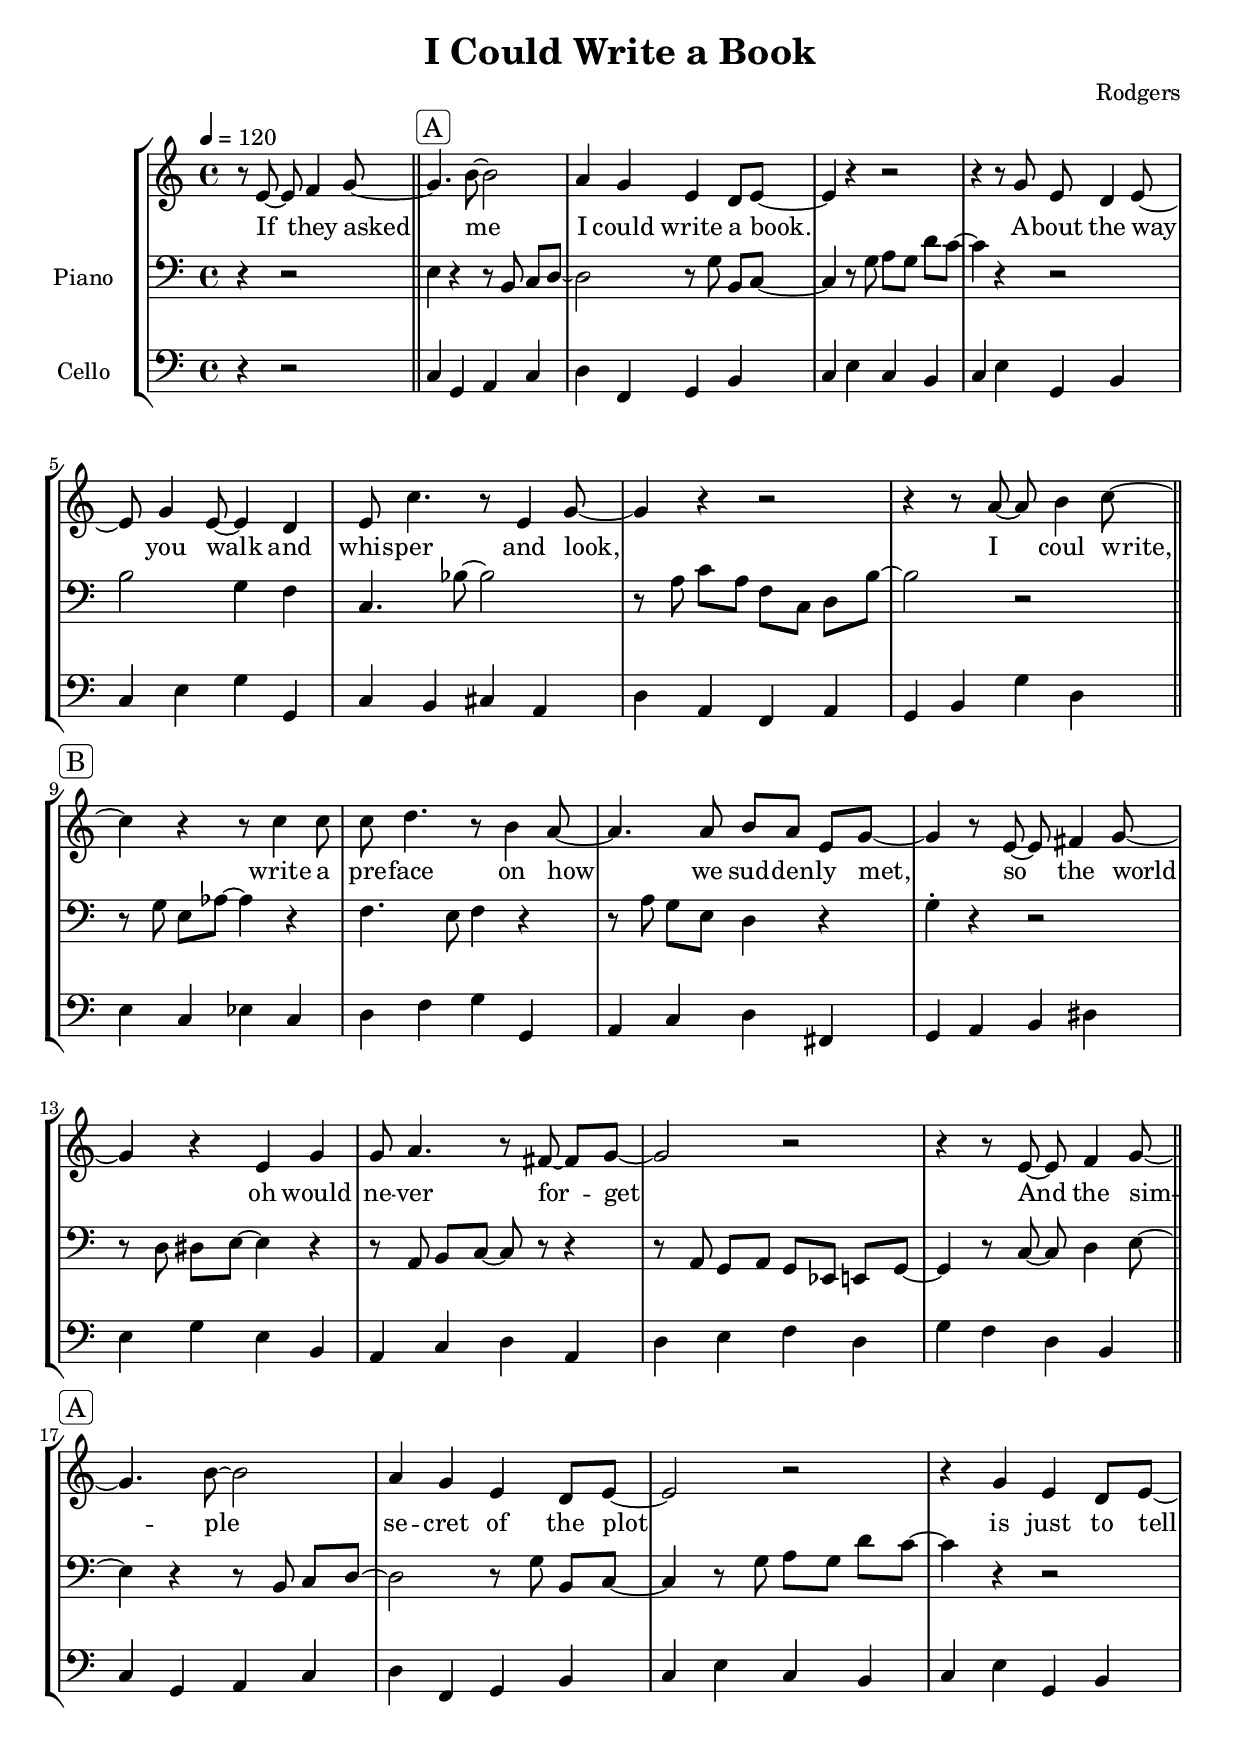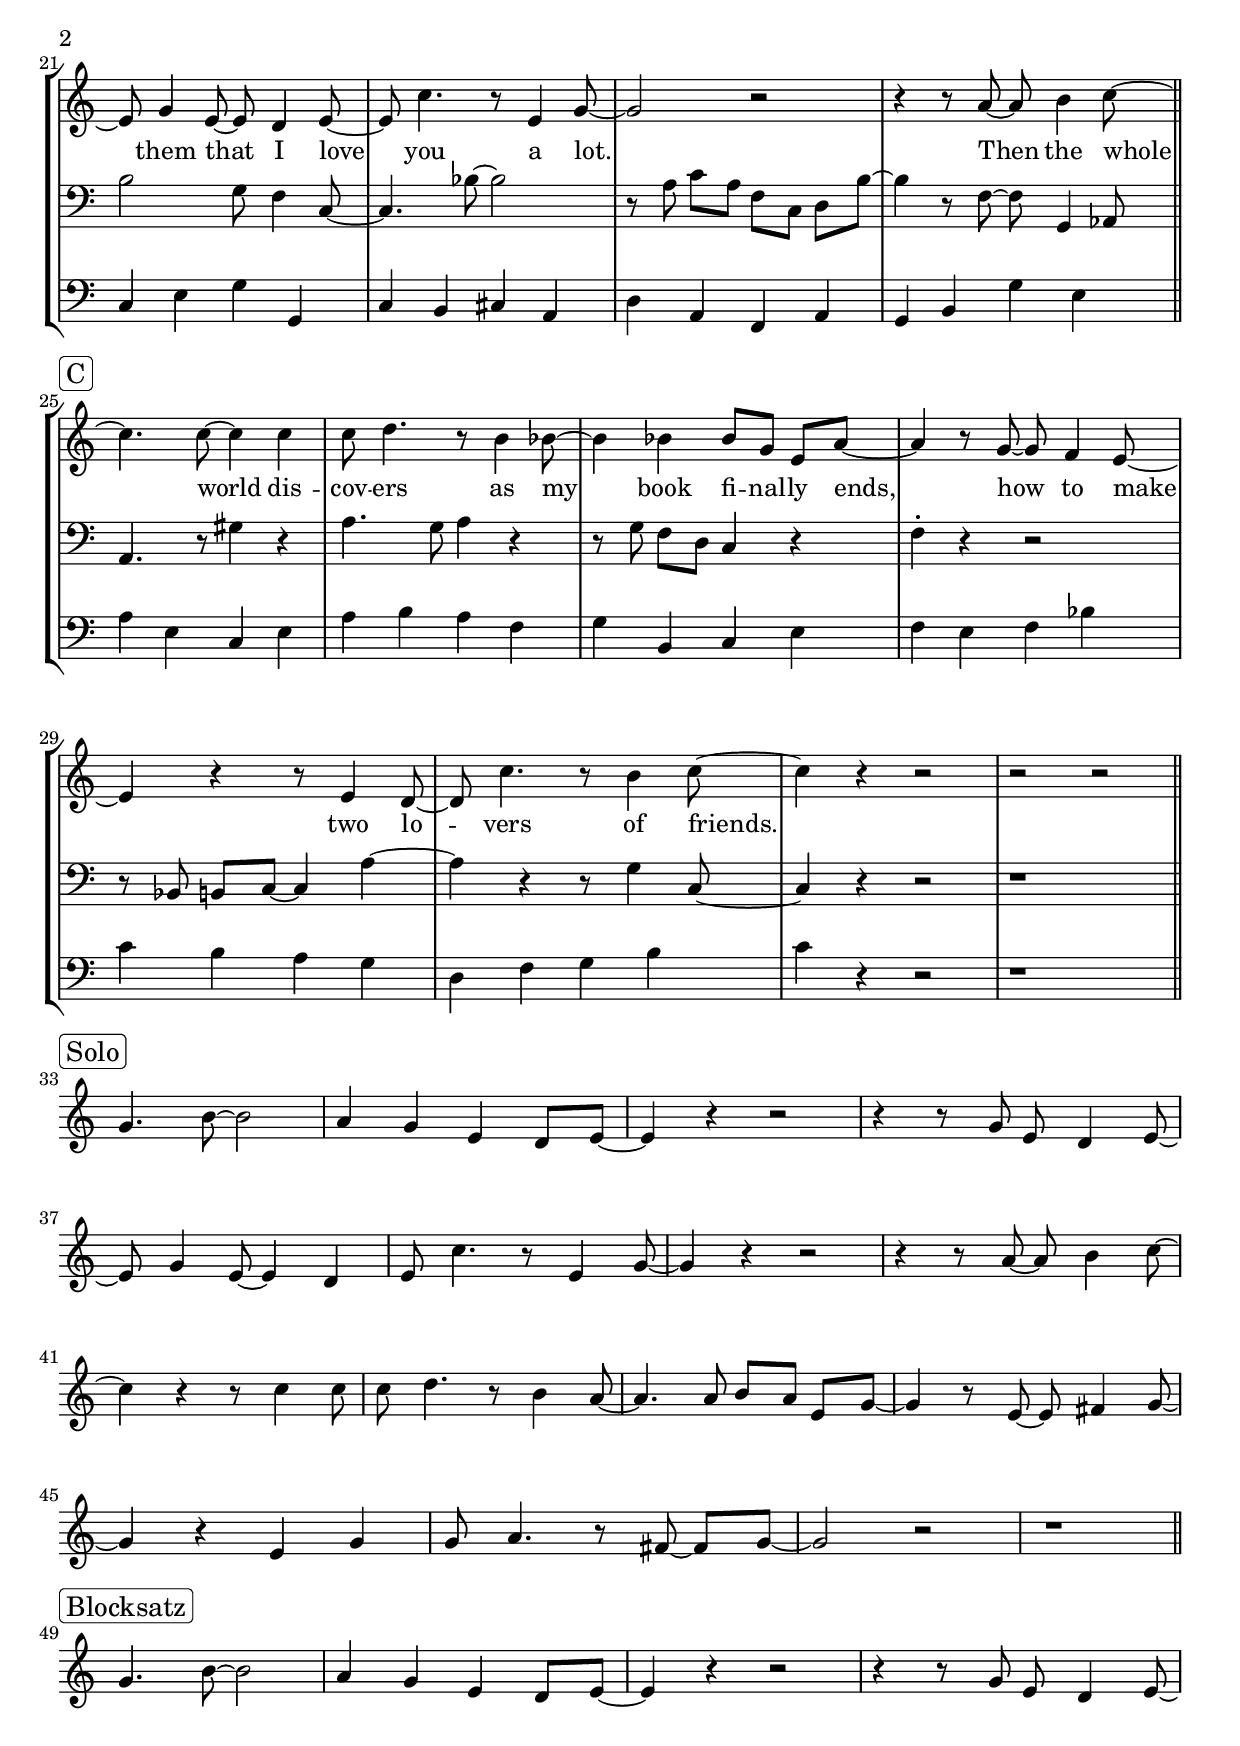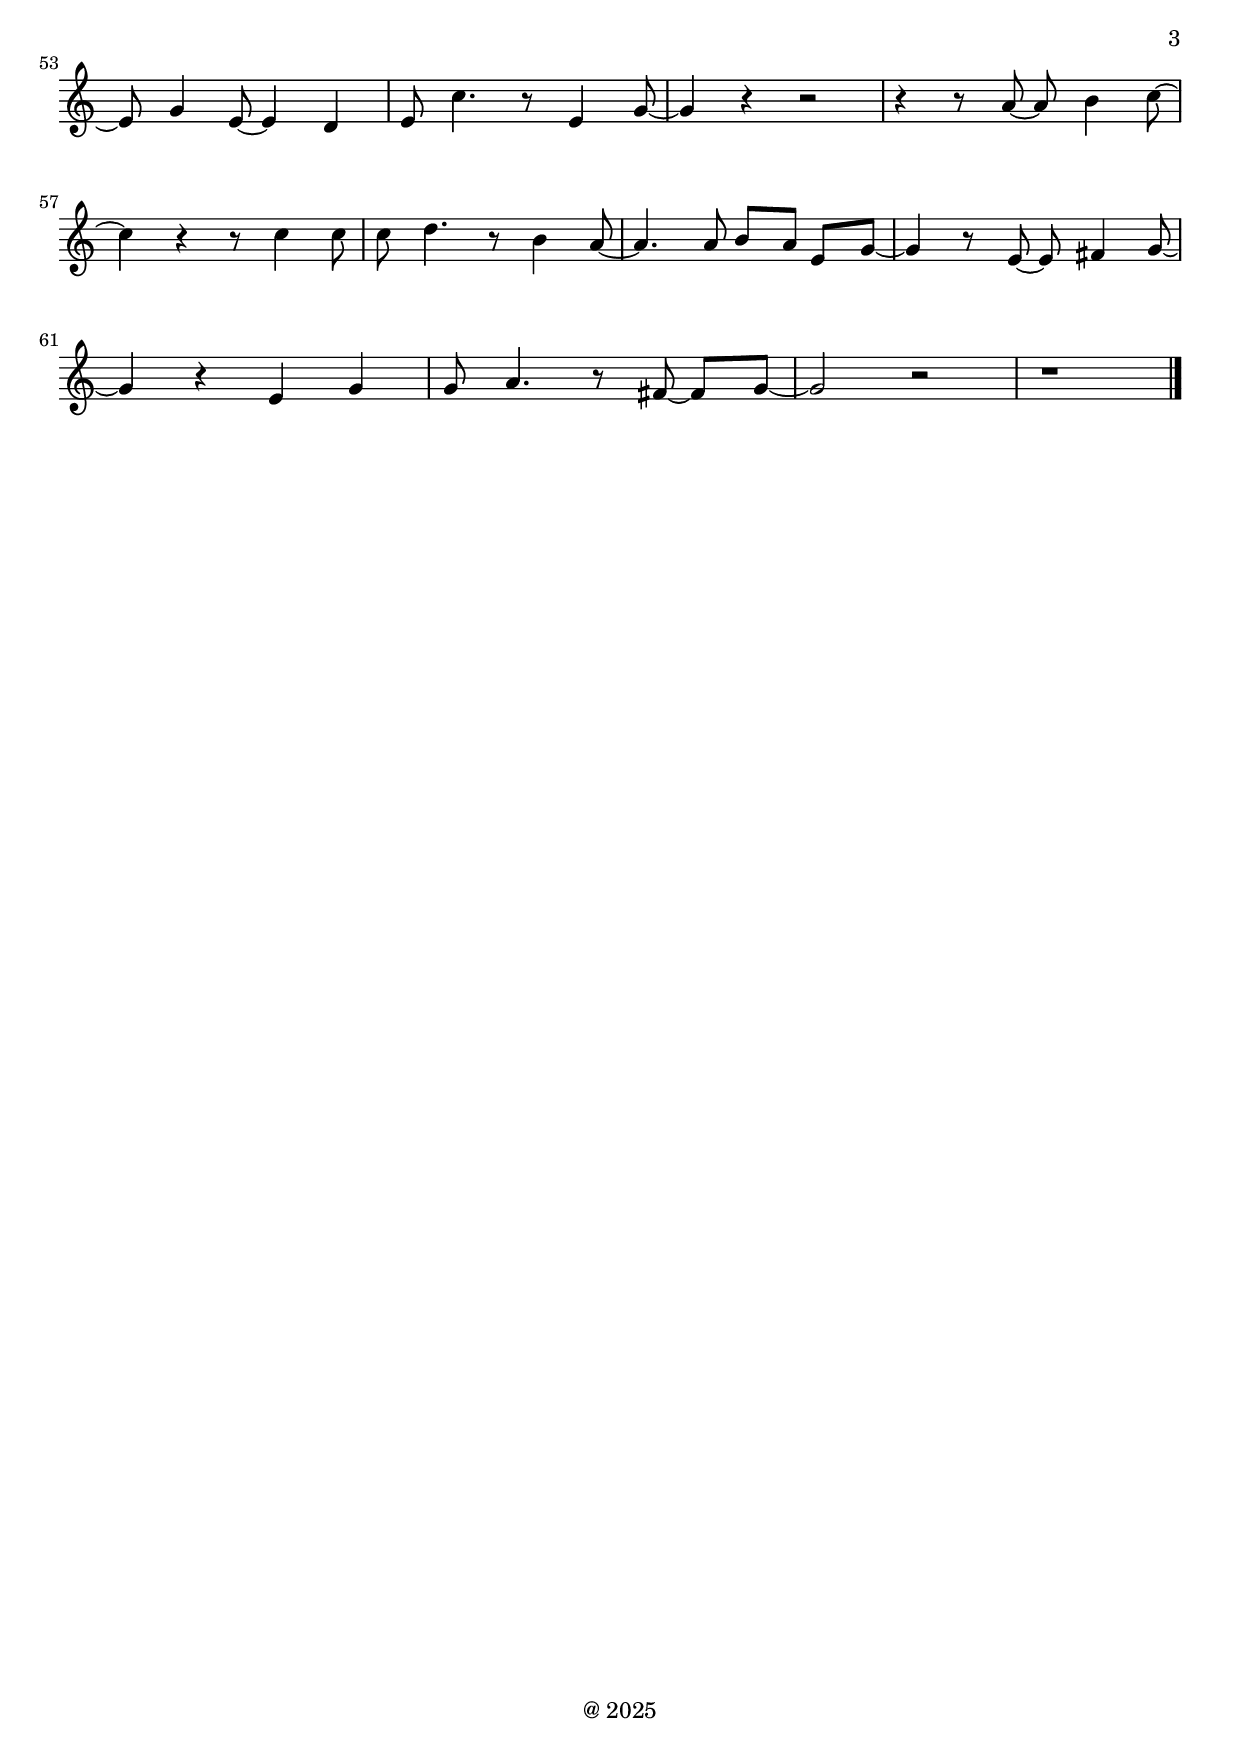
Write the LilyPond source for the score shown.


\include "swing.ly"

global= {
  \time 4/4
  \key c \major
  \tempo 4 = 120
  \version "2.24.4"
  \set Score.voltaSpannerDuration = #(ly:make-moment 1)
}

\header {
  title = "I Could Write a Book"
  composer = "Rodgers"
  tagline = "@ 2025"
}

text = \lyricmode {

  % Teil A
  If they asked me I could write a book. 
  A -- bout the way you walk and whis -- per and look, 

  % Teil B 
  % Added: write, finally, oh
  I coul write, write a pre -- face on how we sud -- den -- ly met, 
  so the world oh would ne -- ver for -- get

  % Teil A
  And the sim -- ple se -- cret of the plot
  is just to tell them that I love you a lot. 

  % Teil C
  % Adeed: whole, finally
  Then the whole world dis -- cov -- ers as my book fi -- nal -- ly ends, 
  how to make two lo -- vers of friends.

}



melodyOne = \relative c' {
\tripletFeel 8 {
  % Upbeat
  \partial 2.  r8 e8~ e8 f4 g8~ |

  % A Teil (aa)
  \sectionLabel \markup { \rounded-box \line { A } }
  \section

  g4. b8~ b2 | a4 g4 e4 d8 e8~ | e4 r4 r2 | r4 r8 g8 e d4 e8~ | 
  \break
  e8 g4 e8~ e4 d | e8 c'4. r8 e,4 g8~ | g4 r4 r2 | r4 r8 a8~ a b4 c8~ | 
  \break


  % B Teil (bb)
  \sectionLabel \markup { \rounded-box \line { B } }
  \section

  c4 r4 r8 c4 c8 | c8 d4. r8 b4 a8~ | a4. a8 b a e g~ | g4 r8 e8~ e8 fis4 g8~ | 
  \break 
  g4 r4 e4 g4  | g8 a4. r8 fis8~ fis g~ | g2 r2 | r4  r8 e8~ e8 f4 g8~ |
  \break

  % A Teil (aa)
  % Changed Rhythm to fit text; i.e. love needs more time that whis-, or Is
  % just more time that A-bout
  \sectionLabel \markup { \rounded-box \line { A } }
  \section

  g4. b8~ b2 | a4 g4 e4 d8 e8~ | e2 r2 | r4 g4 e4 d8 e8~ |
  \break
  e8 g4 e8~ e8 d4 e8~ | e8 c'4. r8 e,4 g8~ | g2 r2 | r4 r8 a8~ a b4 c8~ |
  \break

  % C Teil (cc)
  \sectionLabel \markup { \rounded-box \line { C } }
  \section

  c4. c8~ c4 c4 | c8 d4. r8 b4 bes8~ | bes4 bes bes8 g e a8~ | a4 r8 g8~ g8 f4 e8~ |
  \break
  e4 r4 r8 e4 d8~ | d c'4. r8 b4 c8~ | c4 r4 r2 | r2 r2 |
  \break


  % Solo
  \sectionLabel \markup { \rounded-box \line { Solo } }
  \section

  g4. b8~ b2 | a4 g4 e4 d8 e8~ | e4 r4 r2 | r4 r8 g8 e d4 e8~ | 
  \break
  e8 g4 e8~ e4 d | e8 c'4. r8 e,4 g8~ | g4 r4 r2 | r4 r8 a8~ a b4 c8~ | 
  \break
  c4 r4 r8 c4 c8 | c8 d4. r8 b4 a8~ | a4. a8 b a e g~ | g4 r8 e8~ e8 fis4 g8~ | 
  \break 
  g4 r4 e4 g4  | g8 a4. r8 fis8~ fis g~ | g2 r2 | r1 |
  \break

  \break

  % Blocksatz
  \sectionLabel \markup { \rounded-box \line { Blocksatz } }
  \section

  g4. b8~ b2 | a4 g4 e4 d8 e8~ | e4 r4 r2 | r4 r8 g8 e d4 e8~ | 
  \break
  e8 g4 e8~ e4 d | e8 c'4. r8 e,4 g8~ | g4 r4 r2 | r4 r8 a8~ a b4 c8~ | 
  \break
  c4 r4 r8 c4 c8 | c8 d4. r8 b4 a8~ | a4. a8 b a e g~ | g4 r8 e8~ e8 fis4 g8~ | 
  \break 
  g4 r4 e4 g4  | g8 a4. r8 fis8~ fis g~ | g2 r2 | r1 |
  \break

  \bar "|."

  
}}


melodyTwo = \new Voice \relative c {
\tripletFeel 8 {
  \clef bass 
  % Upbeat
  \partial 2. r4 r2 |

  % A Teil (aa)
  \section
  e4 r4 r8 b c d8~ | d2 r8 g b, c~ | c4 r8 g'8 a g d' c8~ | c4 r4 r2 |
  b2 g4 f | c4. bes'8~ bes2 | r8 a8 c8 a8 f8 c d b'~ | b2 r2 | 

  % B Teil (bb)
  \section
  % Should there be rest 4.
  r8 g8 e8 as8~ as4 r4 | f4. e8 f4 r4 | r8 a g e d4 r4 | g4-. r4 r2 |
  r8 d dis e~ e4 r4 | r8 a, b c~ c r8 r4 | r8 a g a g es e g~ | g4 r8 c8~ c d4 e8~ | 

  % A Teil (aa)
  \section
  e4 r4 r8 b c d8~ | d2 r8 g b, c~ | c4 r8 g'8 a g d' c8~ | c4 r4 r2 |
  b2 g8 f4 c8~  | c4. bes'8~ bes2 | r8 a8 c8 a8 f8 c d b'~ | b4 r8 f8~ f g,4 as8 | 

  % C Teil (cc)
  \section
  a4. r8 gis'4 r4 | a4. g8 a4 r4 | r8 g f d c4 r4 | f4-. r4 r2 |
  r8 bes, b c~ c4 a'4~ | a4 r4 r8 g4 c,8~ | c4 r4 r2 | r1 |

  \section

  
}}

melodyThree = \new Voice \relative c' {

  % Upbeat
  \partial 2. r4 r8 e8 f8 g8~ |

  % A Teil (aa)
  \section
  g4 r4 r8 c8 b c | a8 g4. r8 e8 d e8~| 
  e4 r4 r8 dis8~ \accent dis e8~ | e8 g8 r4 r8  d8 dis e~ |
  e4 r4  r8 g8 e d | e8 c'4. r8 dis,8 e g~ |
  g4 r4 r8 fis8~ \accent fis a~ | a8 g r4 r8 a8 c b | \break

  % B Teil (bb)
  \section
  d8 c4. r4 r8 c8~  | c8 d4.  r8  b8 a b | 
  a8 a4. r8 es8~ \accent es d8~ | d8 g8 r4 r8 e!8 fis b | 
  a8 g4. r4 r8 g8~ | g8 a4.  r8 e g fis8 | a8 a4. r8 a8 \accent  b8 g~ |
  g4 r4 r8 e8 f g |  \break

  % A Teil (aa)
  \section
  g4 r4 r8 c8 b c | a8 g4. r8 e8 d e8~| 
  e4 r4 r8 dis8~ \accent dis e8~ | e8 g8 r4 r8  d8 dis e~ |
  e4 r4  r8 g8 e d | e8 c'4. r8 dis,8 e g~ |
  g4 r4 r8 fis8~ \accent fis a~ | a8 g r4 r8 a8 c b~ | \break

  % C Teil (cc)
  \section
  b8 c4. r8 gis c8 d8~ |  d8 c8 r4  r8 f8 d b8~ | 
  b8 bes4. r4 r8 bes8~ \accent | bes a4. r8 g8 g8 f8~ | 
  f8 e4. r8 e g e~ | e8 d r4 r8 c' d b~ | 
  b c4. r4 r8 g~ \accent | g8 f4. r8 e8 f g | \break

  % Solo
  \section

  c1

  \break

  % Blocksatz
  \section

  c1

  \bar "|."

  
}



bass = \new Voice \relative c {
  \clef bass

  % Upbeat
  \partial 2. r4 r2 | 

  % A Teil 
  \section
  c4 g a c | d f, g b | c e c b | c e g, b | 
  c e g g,| c b cis a | d a f a | g b g' d |

  % B Teil
  \section
  e c es c | d f g g, | a c d fis, | g a b dis | 
  e g e b | a c d a | d e f d |  g f d b | 

  % A Teil
  \section
  c4 g a c | d f, g b | c e c b | c e g, b | 
  c e g g,| c b cis a | d a f a | g b g' e |

  % C Teil
  \section
  a e c e | a b a f | g b, c e | f e f bes | 
  c b a g | d f g b | c4 r4 r2 | r1 |

  \section
}


chordProgression = \chordmode {
   \set noChordSymbol = ""

   % Upbeat
   \partial 2. r4 r2 |  

   % A Teil (aa)
   c2:maj7 a:m7 | d:m7 g:7 | c1:maj7 | c2:maj7 g2:7 | c:maj7 g:7 | c:maj7
   cis:m7-.5- | d1:m7 | g1:7 |

   % B Teil (bb)
   % Changed d:7.9
   c2/e as:7/es | d:m7 g:7 | a:m7  d:7.9 | g:7+ b:7 | e1:m | a2:m7 d:7 |
   d1:m7 | g:7 |

   % A Teil (aa)
   c2:maj7 a:m7 | d:m7 g:7 | c1:maj7 | c2:maj7 g2:7 | c:maj7 g:7 | c:maj7
   cis:m7-.5- | d1:m7 | g1:7 |

   % C Teil (cc)
   a2:m a:m7+ | a:m a:m6 | g:m7 c:7 | f:7+ f4:m7 bes:7 | c2:7+ a:7 |
   d2.:m7 g4:7 | c1:6 | d2:m7 g:7|
}

\score {
  \new StaffGroup <<
    %\new ChordNames \chordProgression
    \new Voice = "melSimple" \melodyOne
    \new Lyrics \lyricsto melSimple \text
    \new Staff \with { instrumentName = "Piano " }
    << \global \melodyTwo >>
    \new Staff \with { instrumentName = "Cello " }
    << \global \bass >>
  >>
  \layout { }
  \midi { }
}
